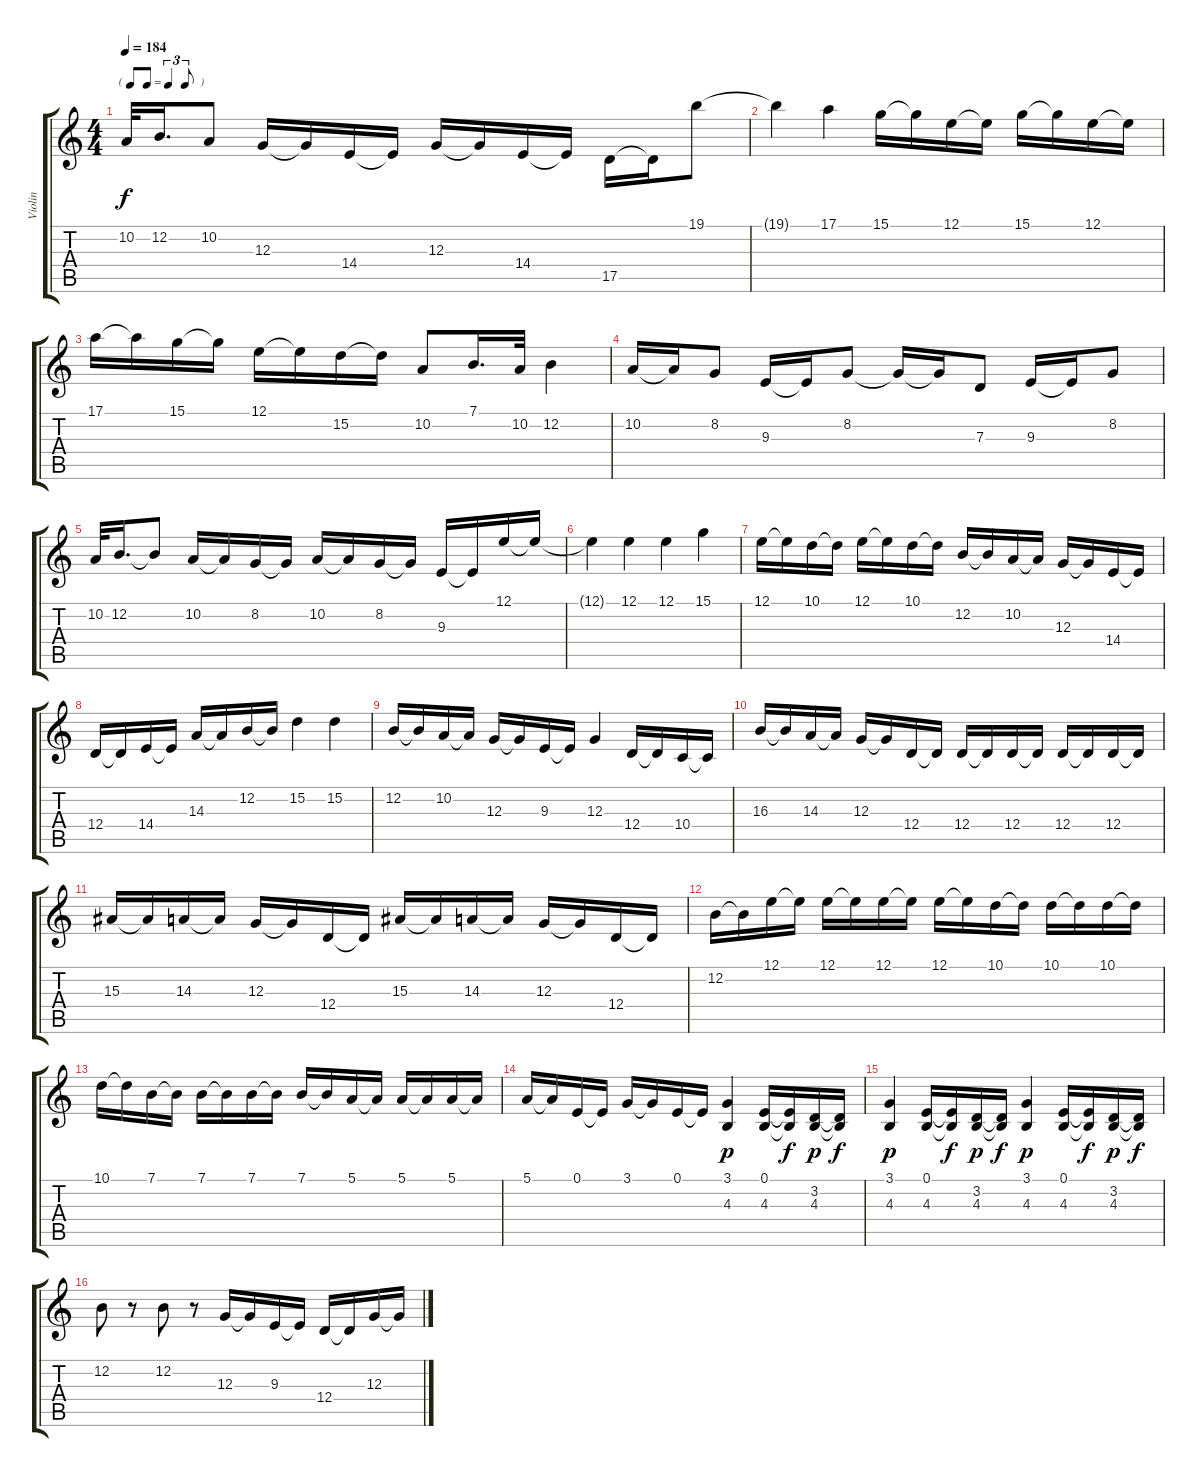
\track ("Violin" "Violin") {instrument violin}
\staff {score tabs}
\tuning (E4 B3 G3 D3 A2 E2) {hide}
\ts (4 4)
\tf triplet8th
\tempo 184
\clef g2
\ks c
10.2.32{dy f volume 10} 12.2.16{d} 10.2.8 12.3.16 12.3{t}.16 14.4.16 14.4{t}.16 12.3.16 12.3{t}.16 14.4.16 14.4{t}.16 17.5.16 17.5{t}.16 19.1.8{volume 10} |
19.1{t}.4{volume 10} 17.1.4 15.1.16 15.1{t}.16 12.1.16 12.1{t}.16 15.1.16 15.1{t}.16 12.1.16 12.1{t}.16 |
17.1.16 17.1{t}.16 15.1.16 15.1{t}.16 12.1.16 12.1{t}.16 15.2.16 15.2{t}.16 10.2.8 7.1.16{d} 10.2.32 12.2.4 |
10.2.16{volume 10} 10.2{t}.16 8.2.8 9.3.16 9.3{t}.16 8.2.8 8.2{t}.16 8.2{t}.16 7.3.8 9.3.16 9.3{t}.16 8.2.8 |
10.2.32 12.2.16{d} 12.2{t}.8 10.2.16 10.2{t}.16 8.2.16 8.2{t}.16 10.2.16 10.2{t}.16 8.2.16 8.2{t}.16 9.3.16 9.3{t}.16 12.1.16{volume 10} 12.1{t}.16 |
12.1{t}.4{volume 10} 12.1.4 12.1.4 15.1.4 |
12.1.16 12.1{t}.16 10.1.16 10.1{t}.16 12.1.16 12.1{t}.16 10.1.16 10.1{t}.16 12.2.16 12.2{t}.16 10.2.16 10.2{t}.16 12.3.16 12.3{t}.16 14.4.16 14.4{t}.16 |
12.4.16{volume 10} 12.4{t}.16 14.4.16 14.4{t}.16 14.3.16 14.3{t}.16 12.2.16 12.2{t}.16 15.2.4 15.2.4 |
12.2.16 12.2{t}.16 10.2.16 10.2{t}.16 12.3.16 12.3{t}.16 9.3.16 9.3{t}.16 12.3.4 12.4.16 12.4{t}.16 10.4.16 10.4{t}.16 |
16.3.16{volume 10} 16.3{t}.16 14.3.16 14.3{t}.16 12.3.16 12.3{t}.16 12.4.16 12.4{t}.16 12.4.16 12.4{t}.16 12.4.16 12.4{t}.16 12.4.16 12.4{t}.16 12.4.16 12.4{t}.16 |
15.3.16 15.3{t}.16 14.3.16 14.3{t}.16 12.3.16 12.3{t}.16 12.4.16 12.4{t}.16 15.3.16 15.3{t}.16 14.3.16 14.3{t}.16 12.3.16 12.3{t}.16 12.4.16 12.4{t}.16 |
12.2.16{volume 10} 12.2{t}.16 12.1.16 12.1{t}.16 12.1.16 12.1{t}.16 12.1.16 12.1{t}.16 12.1.16 12.1{t}.16 10.1.16 10.1{t}.16 10.1.16 10.1{t}.16 10.1.16 10.1{t}.16 |
10.1.16 10.1{t}.16 7.1.16 7.1{t}.16 7.1.16 7.1{t}.16 7.1.16 7.1{t}.16 7.1.16 7.1{t}.16 5.1.16 5.1{t}.16 5.1.16 5.1{t}.16 5.1.16 5.1{t}.16 |
5.1.16{volume 10} 5.1{t}.16 0.1.16 0.1{t}.16 3.1.16 3.1{t}.16 0.1.16 0.1{t}.16 (3.1 4.3).4{dy p} (0.1 4.3).16 (0.1{t} 4.3{t}).16{dy f} (3.2 4.3).16{dy p} (3.2{t} 4.3{t}).16{dy f} |
(3.1 4.3).4{dy p} (0.1 4.3).16 (0.1{t} 4.3{t}).16{dy f} (3.2 4.3).16{dy p} (3.2{t} 4.3{t}).16{dy f} (3.1 4.3).4{dy p} (0.1 4.3).16 (0.1{t} 4.3{t}).16{dy f} (3.2 4.3).16{dy p} (3.2{t} 4.3{t}).16{dy f} |
12.2.8{volume 8} r.8 12.2.8 r.8 12.3.16 12.3{t}.16 9.3.16 9.3{t}.16 12.4.16 12.4{t}.16 12.3.16 12.3{t}.16
